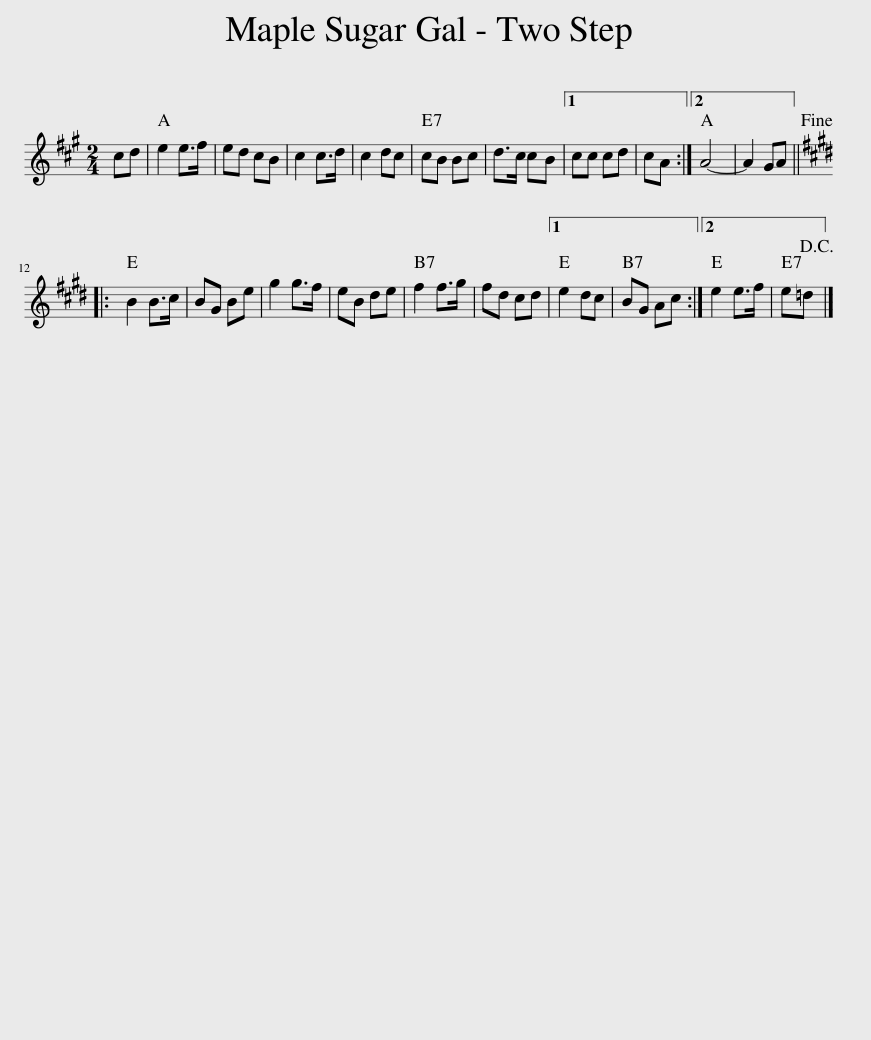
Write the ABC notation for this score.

X:1
L:1/8
M:2/4
I:linebreak $
K:A
V:1 treble
V:1
 cd | e2 e>f | ed cB | c2 c>d | c2 dc | %5
 cB Bc | d>c cB |1 cc cd | cA :|2 A4- | %10
 A2 GA!fine! |:$[K:E] B2 B>c | BG Be | g2 g>f | eB de | %15
 f2 f>g | fd cd |1 e2 dc | BG Ac :|2 e2 e>f | %20
 e=d!D.C.! |] %21
